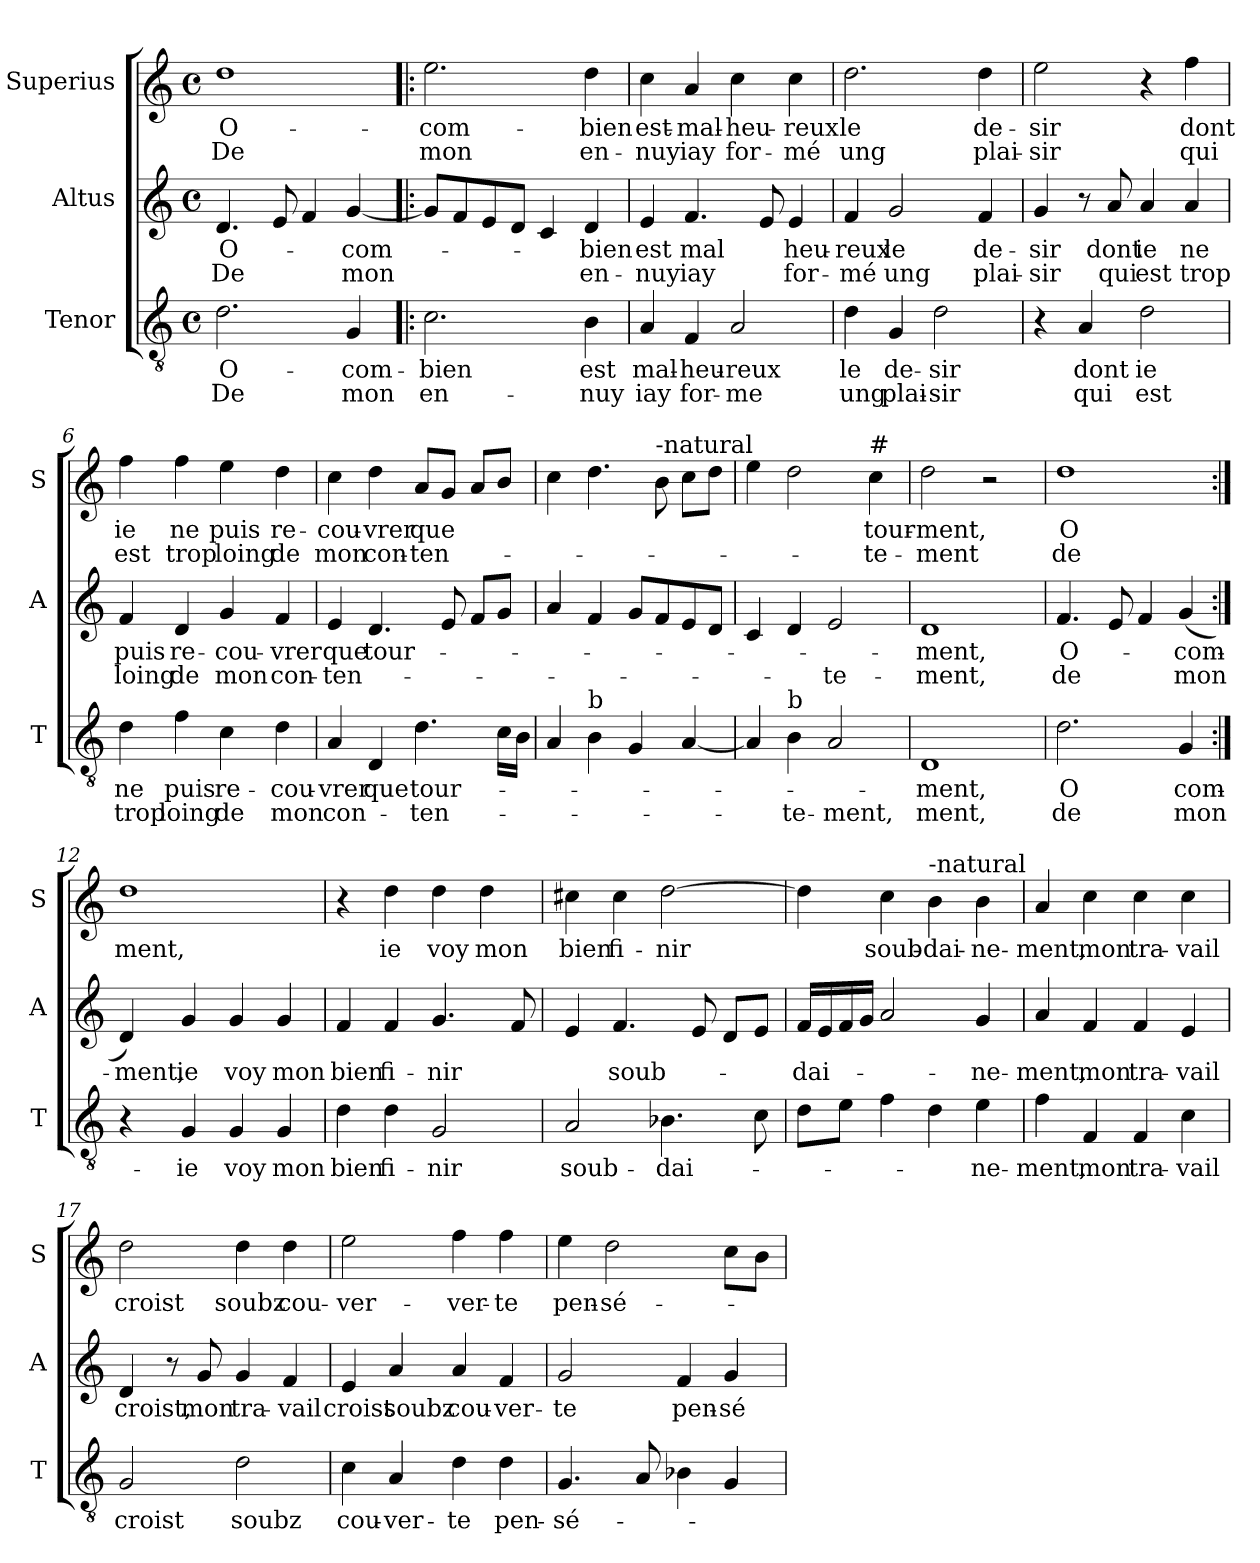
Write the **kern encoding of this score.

**kern	**text	**text	**kern	**text	**text	**kern	**text	**text
*part3	*part3	*part3	*part2	*part2	*part2	*part1	*part1	*part1
*staff3	*staff3	*staff3	*staff2	*staff2	*staff2	*staff1	*staff1	*staff1
*I"Tenor	*	*	*I"Altus	*	*	*I"Superius	*	*
*I'T	*	*	*I'A	*	*	*I'S	*	*
*clefGv2	*	*	*clefG2	*	*	*clefG2	*	*
*k[]	*	*	*k[]	*	*	*k[]	*	*
*C:	*	*	*C:	*	*	*C:	*	*
*M4/4	*	*	*M4/4	*	*	*M4/4	*	*
*met(c)	*	*	*met(c)	*	*	*met(c)	*	*
=1	=1	=1	=1	=1	=1	=1	=1	=1
!	!LO:LY:b	!LO:LY:b	!	!LO:LY:b	!LO:LY:b	!	!LO:LY:b	!LO:LY:b
2.d\	O-	De	4.d/	O-	De	1dd	O-	De
.	.	.	8e/	.	.	.	.	.
.	.	.	4f/	.	.	.	.	.
!	!LO:LY:b	!LO:LY:b	!	!LO:LY:b	!LO:LY:b	!	!	!
4G/	-com-	mon	[4g/	-com-	mon	.	.	.
=2!|:	=2!|:	=2!|:	=2!|:	=2!|:	=2!|:	=2!|:	=2!|:	=2!|:
!	!LO:LY:b	!LO:LY:b	!	!	!	!	!LO:LY:b	!LO:LY:b
2.c\	-bien	en-	8g/L]	.	.	2.ee\	-com-	mon
.	.	.	8f/	.	.	.	.	.
.	.	.	8e/	.	.	.	.	.
.	.	.	8d/J	.	.	.	.	.
.	.	.	4c/	.	.	.	.	.
!	!LO:LY:b	!LO:LY:b	!	!LO:LY:b	!LO:LY:b	!	!LO:LY:b	!LO:LY:b
4B\	est	-nuy	4d/	-bien	en-	4dd\	-bien	en-
=3	=3	=3	=3	=3	=3	=3	=3	=3
!	!LO:LY:b	!LO:LY:b	!	!LO:LY:b	!LO:LY:b	!	!LO:LY:b	!LO:LY:b
4A/	mal-	iay	4e/	est	-nuy	4cc\	est-	-nuy
!	!LO:LY:b	!LO:LY:b	!	!LO:LY:b	!LO:LY:b	!	!LO:LY:b	!LO:LY:b
4F/	-heu-	for-	4.f/	mal	iay	4a/	-mal-	iay
!	!LO:LY:b	!LO:LY:b	!	!	!	!	!LO:LY:b	!LO:LY:b
2A/	-reux	-me	.	.	.	4cc\	-heu-	for-
.	.	.	8e/	.	.	.	.	.
!	!	!	!	!LO:LY:b	!LO:LY:b	!	!LO:LY:b	!LO:LY:b
.	.	.	4e/	heu-	for-	4cc\	-reux	-mé
=4	=4	=4	=4	=4	=4	=4	=4	=4
!	!LO:LY:b	!LO:LY:b	!	!LO:LY:b	!LO:LY:b	!	!LO:LY:b	!LO:LY:b
4d\	le	ung	4f/	-reux	-mé	2.dd\	le	ung
!	!LO:LY:b	!LO:LY:b	!	!LO:LY:b	!LO:LY:b	!	!	!
4G/	de-	plai-	2g/	le	ung	.	.	.
!	!LO:LY:b	!LO:LY:b	!	!	!	!	!	!
2d\	-sir	-sir	.	.	.	.	.	.
!	!	!	!	!LO:LY:b	!LO:LY:b	!	!LO:LY:b	!LO:LY:b
.	.	.	4f/	de-	plai-	4dd\	de-	plai-
!!LO:LB:g=z
=5	=5	=5	=5	=5	=5	=5	=5	=5
!	!	!	!	!LO:LY:b	!LO:LY:b	!	!LO:LY:b	!LO:LY:b
4r	.	.	4g/	-sir	-sir	2ee\	-sir	-sir
!	!LO:LY:b	!LO:LY:b	!	!	!	!	!	!
4A/	dont	qui	8r	.	.	.	.	.
!	!	!	!	!LO:LY:b	!LO:LY:b	!	!	!
.	.	.	8a/	dont	qui	.	.	.
!	!LO:LY:b	!LO:LY:b	!	!LO:LY:b	!LO:LY:b	!	!	!
2d\	ie	est	4a/	ie	est	4r	.	.
!	!	!	!	!LO:LY:b	!LO:LY:b	!	!LO:LY:b	!LO:LY:b
.	.	.	4a/	ne	trop	4ff\	dont	qui
=6	=6	=6	=6	=6	=6	=6	=6	=6
!	!LO:LY:b	!LO:LY:b	!	!LO:LY:b	!LO:LY:b	!	!LO:LY:b	!LO:LY:b
4d\	ne	trop	4f/	puis	loing	4ff\	ie	est
!	!LO:LY:b	!LO:LY:b	!	!LO:LY:b	!LO:LY:b	!	!LO:LY:b	!LO:LY:b
4f\	puis	loing	4d/	re-	de	4ff\	ne	trop
!	!LO:LY:b	!LO:LY:b	!	!LO:LY:b	!LO:LY:b	!	!LO:LY:b	!LO:LY:b
4c\	re-	de	4g/	-cou-	mon	4ee\	puis	loing
!	!LO:LY:b	!LO:LY:b	!	!LO:LY:b	!LO:LY:b	!	!LO:LY:b	!LO:LY:b
4d\	-cou-	mon	4f/	-vrer	con-	4dd\	re-	de
=7	=7	=7	=7	=7	=7	=7	=7	=7
!	!LO:LY:b	!LO:LY:b	!	!LO:LY:b	!LO:LY:b	!	!LO:LY:b	!LO:LY:b
4A/	-vrer	con-	4e/	que	-ten-	4cc\	-cou-	mon
!	!LO:LY:b	!	!	!LO:LY:b	!	!	!LO:LY:b	!LO:LY:b
4D/	que	.	4.d/	tour-	.	4dd\	-vrer	con-
!	!LO:LY:b	!LO:LY:b	!	!	!	!	!LO:LY:b	!LO:LY:b
4.d\	tour-	-ten-	.	.	.	8a/L	que	-ten-
.	.	.	8e/	.	.	8g/J	.	.
.	.	.	8f/L	.	.	8a/L	.	.
16c\LL	.	.	8g/J	.	.	8b/J	.	.
16B\JJ	.	.	.	.	.	.	.	.
=8	=8	=8	=8	=8	=8	=8	=8	=8
4A/	.	.	4a/	.	.	4cc\	.	.
!LO:TX:a:t=b	!	!	!	!	!	!	!	!
4B\	.	.	4f/	.	.	4.dd\	.	.
4G/	.	.	8g/L	.	.	.	.	.
!	!	!	!	!	!	!LO:TX:a:t=-natural	!	!
.	.	.	8f/	.	.	8b\	.	.
[4A/	.	.	8e/	.	.	8cc\L	.	.
.	.	.	8d/J	.	.	8dd\J	.	.
=9	=9	=9	=9	=9	=9	=9	=9	=9
4A/]	.	.	4c/	.	.	4ee\	.	.
!LO:TX:a:t=b	!	!	!	!	!	!	!	!
!	!	!LO:LY:b	!	!	!	!	!	!
4B\	.	-te-	4d/	.	.	2dd\	.	.
!	!	!LO:LY:b	!	!	!LO:LY:b	!	!	!
2A/	.	-ment,	2e/	.	-te-	.	.	.
!	!	!	!	!	!	!LO:TX:a:t=#	!	!
!	!	!	!	!	!	!	!LO:LY:b	!LO:LY:b
.	.	.	.	.	.	4cc\	tour-	-te-
!!LO:LB:g=z
=10	=10	=10	=10	=10	=10	=10	=10	=10
!	!LO:LY:b	!LO:LY:b	!	!LO:LY:b	!LO:LY:b	!	!LO:LY:b	!LO:LY:b
1D	-ment,	ment,	1d	-ment,	-ment,	2dd\	-ment,	-ment
.	.	.	.	.	.	2r	.	.
=11	=11	=11	=11	=11	=11	=11	=11	=11
!	!LO:LY:b	!LO:LY:b	!	!LO:LY:b	!LO:LY:b	!	!LO:LY:b	!LO:LY:b
2.d\	O	de	4.f/	O-	de	1dd	O	de
.	.	.	8e/	.	.	.	.	.
.	.	.	4f/	.	.	.	.	.
!	!LO:LY:b	!LO:LY:b	!	!LO:LY:b	!LO:LY:b	!	!	!
4G/	com-	mon	(<4g/	-com-	mon	.	.	.
=12:|!	=12:|!	=12:|!	=12:|!	=12:|!	=12:|!	=12:|!	=12:|!	=12:|!
!	!	!	!	!LO:LY:b	!	!	!LO:LY:b	!
4r	.	.	4d/)	-ment,	.	1dd	ment,	.
!	!LO:LY:b	!	!	!LO:LY:b	!	!	!	!
4G/	-ie	.	4g/	ie	.	.	.	.
!	!LO:LY:b	!	!	!LO:LY:b	!	!	!	!
4G/	voy	.	4g/	voy	.	.	.	.
!	!LO:LY:b	!	!	!LO:LY:b	!	!	!	!
4G/	mon	.	4g/	mon	.	.	.	.
=13	=13	=13	=13	=13	=13	=13	=13	=13
!	!LO:LY:b	!	!	!LO:LY:b	!	!	!	!
4d\	bien	.	4f/	bien	.	4r	.	.
!	!LO:LY:b	!	!	!LO:LY:b	!	!	!LO:LY:b	!
4d\	fi-	.	4f/	fi-	.	4dd\	ie	.
!	!LO:LY:b	!	!	!LO:LY:b	!	!	!LO:LY:b	!
2G/	-nir	.	4.g/	-nir	.	4dd\	voy	.
!	!	!	!	!	!	!	!LO:LY:b	!
.	.	.	.	.	.	4dd\	mon	.
.	.	.	8f/	.	.	.	.	.
=14	=14	=14	=14	=14	=14	=14	=14	=14
!	!LO:LY:b	!	!	!	!	!	!LO:LY:b	!
2A/	soub-	.	4e/	.	.	4cc#X\	bien	.
!	!	!	!	!LO:LY:b	!	!	!LO:LY:b	!
.	.	.	4.f/	soub-	.	4cc#\	fi-	.
!	!LO:LY:b	!	!	!	!	!	!LO:LY:b	!
4.B-X\	-dai-	.	.	.	.	[2dd\	-nir	.
.	.	.	8e/	.	.	.	.	.
.	.	.	8d/L	.	.	.	.	.
8c\	.	.	8e/J	.	.	.	.	.
=15	=15	=15	=15	=15	=15	=15	=15	=15
!	!	!	!	!LO:LY:b	!	!	!	!
8d\L	.	.	16f/LL	-dai-	.	4dd\]	.	.
.	.	.	16e/	.	.	.	.	.
8e\J	.	.	16f/	.	.	.	.	.
.	.	.	16g/JJ	.	.	.	.	.
!	!	!	!	!	!	!	!LO:LY:b	!
4f\	.	.	2a/	.	.	4cc\	soub-	.
!	!	!	!	!	!	!LO:TX:a:t=-natural	!	!
!	!	!	!	!	!	!	!LO:LY:b	!
4d\	.	.	.	.	.	4b\	-dai-	.
!	!LO:LY:b	!	!	!LO:LY:b	!	!	!LO:LY:b	!
4e\	-ne-	.	4g/	-ne-	.	4b\	-ne-	.
!!LO:PB:g=z
=16	=16	=16	=16	=16	=16	=16	=16	=16
!	!LO:LY:b	!	!	!LO:LY:b	!	!	!LO:LY:b	!
4f\	-ment,	.	4a/	-ment,	.	4a/	-ment,	.
!	!LO:LY:b	!	!	!LO:LY:b	!	!	!LO:LY:b	!
4F/	mon	.	4f/	mon	.	4cc\	mon	.
!	!LO:LY:b	!	!	!LO:LY:b	!	!	!LO:LY:b	!
4F/	tra-	.	4f/	tra-	.	4cc\	tra-	.
!	!LO:LY:b	!	!	!LO:LY:b	!	!	!LO:LY:b	!
4c\	-vail	.	4e/	-vail	.	4cc\	-vail	.
=17	=17	=17	=17	=17	=17	=17	=17	=17
!	!LO:LY:b	!	!	!LO:LY:b	!	!	!LO:LY:b	!
2G/	croist	.	4d/	croist,	.	2dd\	croist	.
.	.	.	8r	.	.	.	.	.
!	!	!	!	!LO:LY:b	!	!	!	!
.	.	.	8g/	mon	.	.	.	.
!	!LO:LY:b	!	!	!LO:LY:b	!	!	!LO:LY:b	!
2d\	soubz	.	4g/	tra-	.	4dd\	soubz	.
!	!	!	!	!LO:LY:b	!	!	!LO:LY:b	!
.	.	.	4f/	-vail	.	4dd\	cou-	.
=18	=18	=18	=18	=18	=18	=18	=18	=18
!	!LO:LY:b	!	!	!LO:LY:b	!	!	!LO:LY:b	!
4c\	cou-	.	4e/	croist	.	2ee\	-ver-	.
!	!LO:LY:b	!	!	!LO:LY:b	!	!	!	!
4A/	-ver-	.	4a/	soubz	.	.	.	.
!	!LO:LY:b	!	!	!LO:LY:b	!	!	!LO:LY:b	!
4d\	-te	.	4a/	cou-	.	4ff\	-ver-	.
!	!LO:LY:b	!	!	!LO:LY:b	!	!	!LO:LY:b	!
4d\	pen-	.	4f/	-ver-	.	4ff\	-te	.
=19	=19	=19	=19	=19	=19	=19	=19	=19
!	!LO:LY:b	!	!	!LO:LY:b	!	!	!LO:LY:b	!
4.G/	-sé-	.	2g/	-te	.	4ee\	pen-	.
!	!	!	!	!	!	!	!LO:LY:b	!
.	.	.	.	.	.	2dd\	-sé-	.
8A/	.	.	.	.	.	.	.	.
!	!	!	!	!LO:LY:b	!	!	!	!
4B-X\	.	.	4f/	pen-	.	.	.	.
!	!	!	!	!LO:LY:b	!	!	!	!
4G/	.	.	4g/	-sé-	.	8cc\L	.	.
.	.	.	.	.	.	8b\J	.	.
=	=	=	=	=	=	=	=	=
*-	*-	*-	*-	*-	*-	*-	*-	*-
